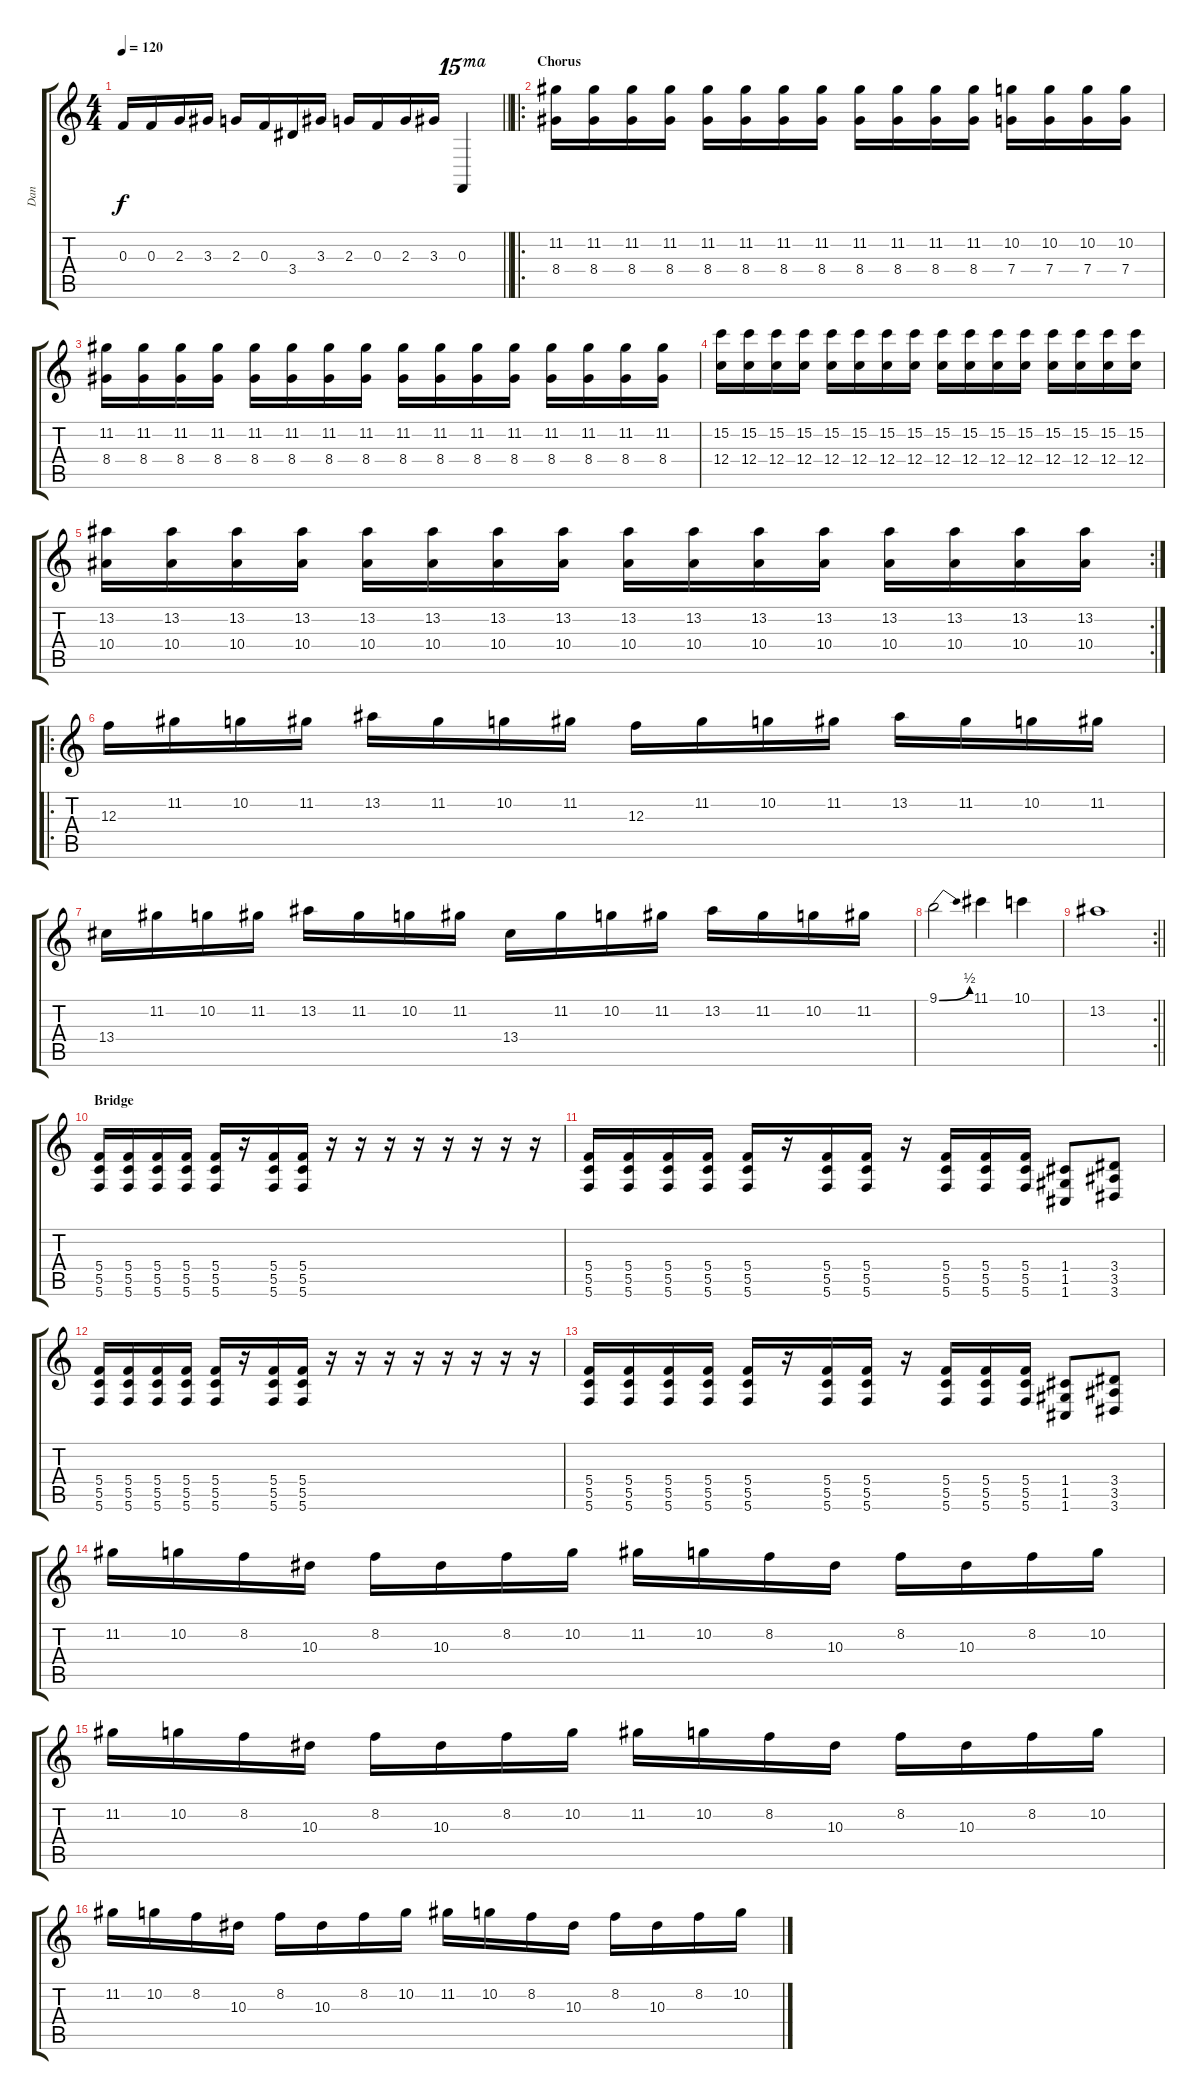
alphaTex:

\track ("Dan" "Dan") {instrument acousticguitarsteel}
\staff {score tabs}
\tuning (D4 A3 F3 C3 G2 C2) {hide}
\ts (4 4)
\tempo 120
\clef g2
\barLineRight lightlight
\ks c
0.3.16{dy f} 0.3.16 2.3.16 3.3.16 2.3.16 0.3.16 3.4.16 3.3.16 2.3.16 0.3.16 2.3.16 3.3.16 0.3.4{ot 15ma} |
\ro
\section ("" "Chorus")
(11.2 8.4).16 (11.2 8.4).16 (11.2 8.4).16 (11.2 8.4).16 (11.2 8.4).16 (11.2 8.4).16 (11.2 8.4).16 (11.2 8.4).16 (11.2 8.4).16 (11.2 8.4).16 (11.2 8.4).16 (11.2 8.4).16 (10.2 7.4).16 (10.2 7.4).16 (10.2 7.4).16 (10.2 7.4).16 |
(11.2 8.4).16 (11.2 8.4).16 (11.2 8.4).16 (11.2 8.4).16 (11.2 8.4).16 (11.2 8.4).16 (11.2 8.4).16 (11.2 8.4).16 (11.2 8.4).16 (11.2 8.4).16 (11.2 8.4).16 (11.2 8.4).16 (11.2 8.4).16 (11.2 8.4).16 (11.2 8.4).16 (11.2 8.4).16 |
(15.2 12.4).16 (15.2 12.4).16 (15.2 12.4).16 (15.2 12.4).16 (15.2 12.4).16 (15.2 12.4).16 (15.2 12.4).16 (15.2 12.4).16 (15.2 12.4).16 (15.2 12.4).16 (15.2 12.4).16 (15.2 12.4).16 (15.2 12.4).16 (15.2 12.4).16 (15.2 12.4).16 (15.2 12.4).16 |
\rc 2
(13.2 10.4).16 (13.2 10.4).16 (13.2 10.4).16 (13.2 10.4).16 (13.2 10.4).16 (13.2 10.4).16 (13.2 10.4).16 (13.2 10.4).16 (13.2 10.4).16 (13.2 10.4).16 (13.2 10.4).16 (13.2 10.4).16 (13.2 10.4).16 (13.2 10.4).16 (13.2 10.4).16 (13.2 10.4).16 |
\ro
12.3.16 11.2.16 10.2.16 11.2.16 13.2.16 11.2.16 10.2.16 11.2.16 12.3.16 11.2.16 10.2.16 11.2.16 13.2.16 11.2.16 10.2.16 11.2.16 |
13.4.16 11.2.16 10.2.16 11.2.16 13.2.16 11.2.16 10.2.16 11.2.16 13.4.16 11.2.16 10.2.16 11.2.16 13.2.16 11.2.16 10.2.16 11.2.16 |
9.1{be (bend 0 0 60 2)}.2 11.1.4 10.1.4 |
\rc 2
\barLineRight lightlight
13.2.1 |
\section ("" "Bridge")
(5.4 5.5 5.6).16 (5.4 5.5 5.6).16 (5.4 5.5 5.6).16 (5.4 5.5 5.6).16 (5.4 5.5 5.6).16 r.16 (5.4 5.5 5.6).16 (5.4 5.5 5.6).16 r.16 r.16 r.16 r.16 r.16 r.16 r.16 r.16 |
(5.4 5.5 5.6).16 (5.4 5.5 5.6).16 (5.4 5.5 5.6).16 (5.4 5.5 5.6).16 (5.4 5.5 5.6).16 r.16 (5.4 5.5 5.6).16 (5.4 5.5 5.6).16 r.16 (5.4 5.5 5.6).16 (5.4 5.5 5.6).16 (5.4 5.5 5.6).16 (1.4 1.5 1.6).8 (3.4 3.5 3.6).8 |
(5.4 5.5 5.6).16 (5.4 5.5 5.6).16 (5.4 5.5 5.6).16 (5.4 5.5 5.6).16 (5.4 5.5 5.6).16 r.16 (5.4 5.5 5.6).16 (5.4 5.5 5.6).16 r.16 r.16 r.16 r.16 r.16 r.16 r.16 r.16 |
(5.4 5.5 5.6).16 (5.4 5.5 5.6).16 (5.4 5.5 5.6).16 (5.4 5.5 5.6).16 (5.4 5.5 5.6).16 r.16 (5.4 5.5 5.6).16 (5.4 5.5 5.6).16 r.16 (5.4 5.5 5.6).16 (5.4 5.5 5.6).16 (5.4 5.5 5.6).16 (1.4 1.5 1.6).8 (3.4 3.5 3.6).8 |
11.2.16 10.2.16 8.2.16 10.3.16 8.2.16 10.3.16 8.2.16 10.2.16 11.2.16 10.2.16 8.2.16 10.3.16 8.2.16 10.3.16 8.2.16 10.2.16 |
11.2.16 10.2.16 8.2.16 10.3.16 8.2.16 10.3.16 8.2.16 10.2.16 11.2.16 10.2.16 8.2.16 10.3.16 8.2.16 10.3.16 8.2.16 10.2.16 |
11.2.16 10.2.16 8.2.16 10.3.16 8.2.16 10.3.16 8.2.16 10.2.16 11.2.16 10.2.16 8.2.16 10.3.16 8.2.16 10.3.16 8.2.16 10.2.16
